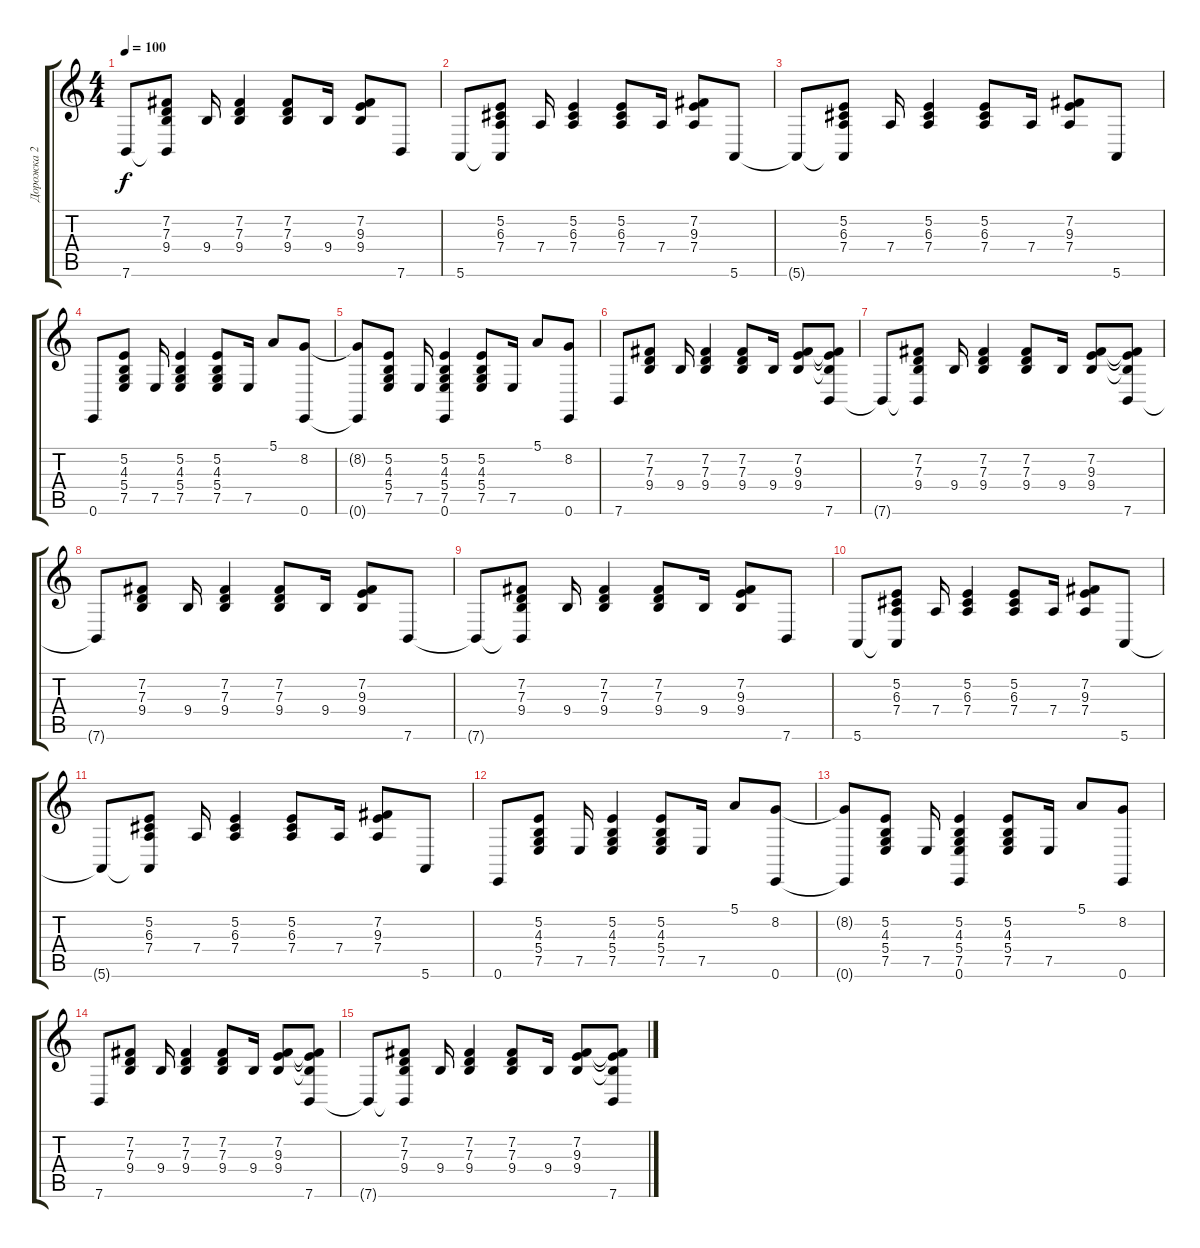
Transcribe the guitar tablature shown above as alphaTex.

\track ("Дорожка 2" "Дорожка 2") {instrument percussiveorgan}
\staff {score tabs}
\tuning (E4 B3 G3 D3 A2 E2) {hide}
\ts (4 4)
\tempo 100
\clef g2
\ks c
7.6{t}.8{dy f} (7.2 7.3 9.4 7.6{t}).8 9.4.16 (7.2 7.3 9.4).4 (7.2 7.3 9.4).8 9.4.16 (7.2 9.3 9.4).8 7.6.8 |
5.6.8 (5.2 6.3 7.4 5.6{t}).8 7.4.16 (5.2 6.3 7.4).4 (5.2 6.3 7.4).8 7.4.16 (7.2 9.3 7.4).8 5.6.8 |
5.6{t}.8 (5.2 6.3 7.4 5.6{t}).8 7.4.16 (5.2 6.3 7.4).4 (5.2 6.3 7.4).8 7.4.16 (7.2 9.3 7.4).8 5.6.8 |
0.6.8 (5.2 4.3 5.4 7.5).8 7.5.16 (5.2 4.3 5.4 7.5).4 (5.2 4.3 5.4 7.5).8 7.5.16 5.1.8 (8.2 0.6).8 |
(8.2{t} 0.6{t}).8 (5.2 4.3 5.4 7.5).8 7.5.16 (5.2 4.3 5.4 7.5 0.6).4 (5.2 4.3 5.4 7.5).8 7.5.16 5.1.8 (8.2 0.6).8 |
7.6.8 (7.2 7.3 9.4).8 9.4.16 (7.2 7.3 9.4).4 (7.2 7.3 9.4).8 9.4.16 (7.2 9.3 9.4).8 (7.2{t} 9.3{t} 9.4{t} 7.6).8 |
7.6{t}.8 (7.2 7.3 9.4 7.6{t}).8 9.4.16 (7.2 7.3 9.4).4 (7.2 7.3 9.4).8 9.4.16 (7.2 9.3 9.4).8 (7.2{t} 9.3{t} 9.4{t} 7.6).8 |
7.6{t}.8 (7.2 7.3 9.4).8 9.4.16 (7.2 7.3 9.4).4 (7.2 7.3 9.4).8 9.4.16 (7.2 9.3 9.4).8 7.6.8 |
7.6{t}.8 (7.2 7.3 9.4 7.6{t}).8 9.4.16 (7.2 7.3 9.4).4 (7.2 7.3 9.4).8 9.4.16 (7.2 9.3 9.4).8 7.6.8 |
5.6.8 (5.2 6.3 7.4 5.6{t}).8 7.4.16 (5.2 6.3 7.4).4 (5.2 6.3 7.4).8 7.4.16 (7.2 9.3 7.4).8 5.6.8 |
5.6{t}.8 (5.2 6.3 7.4 5.6{t}).8 7.4.16 (5.2 6.3 7.4).4 (5.2 6.3 7.4).8 7.4.16 (7.2 9.3 7.4).8 5.6.8 |
0.6.8 (5.2 4.3 5.4 7.5).8 7.5.16 (5.2 4.3 5.4 7.5).4 (5.2 4.3 5.4 7.5).8 7.5.16 5.1.8 (8.2 0.6).8 |
(8.2{t} 0.6{t}).8 (5.2 4.3 5.4 7.5).8 7.5.16 (5.2 4.3 5.4 7.5 0.6).4 (5.2 4.3 5.4 7.5).8 7.5.16 5.1.8 (8.2 0.6).8 |
7.6.8 (7.2 7.3 9.4).8 9.4.16 (7.2 7.3 9.4).4 (7.2 7.3 9.4).8 9.4.16 (7.2 9.3 9.4).8 (7.2{t} 9.3{t} 9.4{t} 7.6).8 |
7.6{t}.8 (7.2 7.3 9.4 7.6{t}).8 9.4.16 (7.2 7.3 9.4).4 (7.2 7.3 9.4).8 9.4.16 (7.2 9.3 9.4).8 (7.2{t} 9.3{t} 9.4{t} 7.6).8
